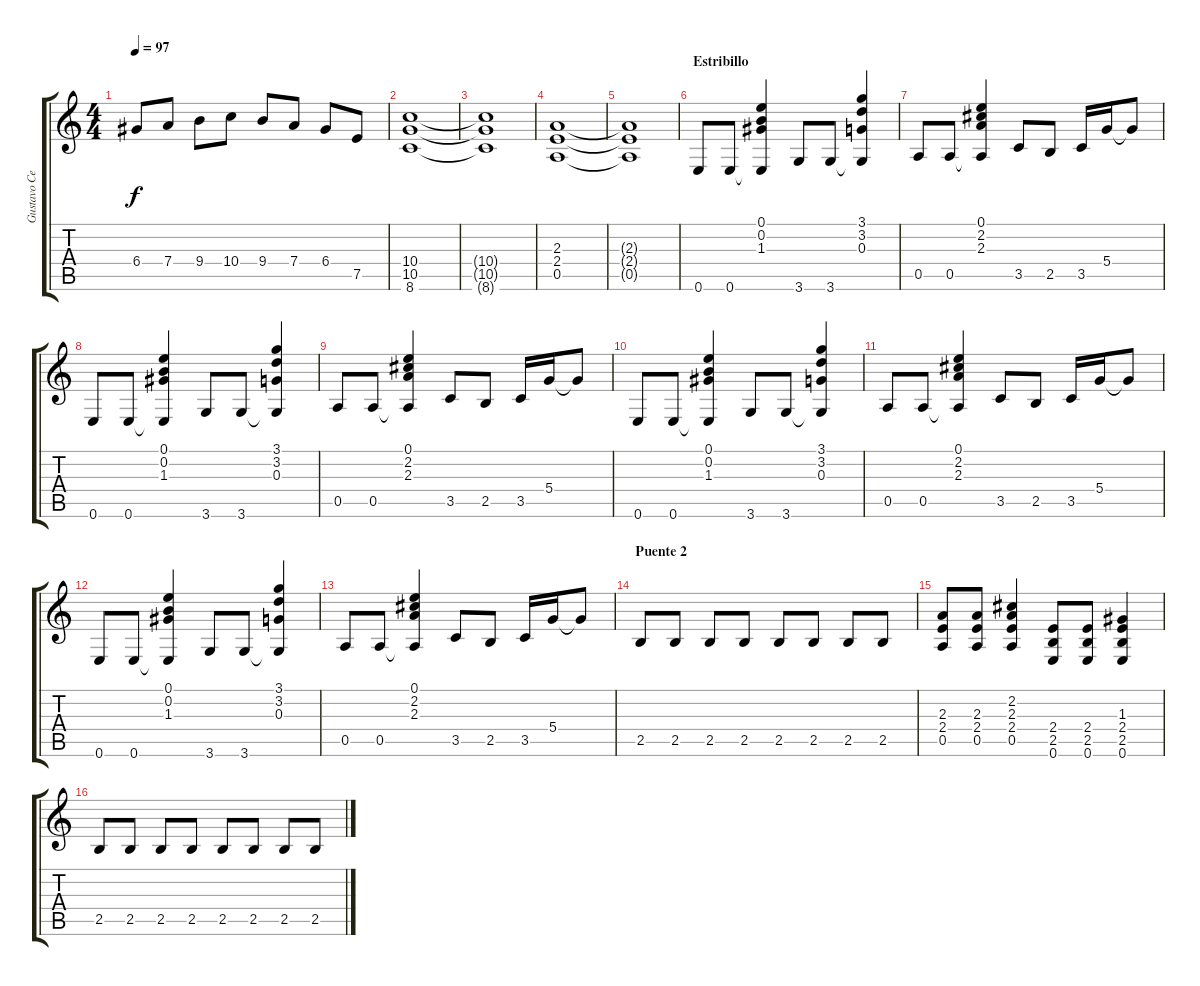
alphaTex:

\track ("Gustavo Cerati" "Gustavo Ce") {instrument distortionguitar}
\staff {score tabs}
\tuning (E4 B3 G3 D3 A2 E2) {hide}
\ts (4 4)
\tempo 97
\clef g2
\ks c
6.4.8{dy f} 7.4.8 9.4.8 10.4.8 9.4.8 7.4.8 6.4.8 7.5.8 |
(10.4 10.5 8.6).1 |
(10.4{t} 10.5{t} 8.6{t}).1 |
(2.3 2.4 0.5).1 |
(2.3{t} 2.4{t} 0.5{t}).1 |
\section ("" "Estribillo")
0.6.8 0.6.8 (0.1 0.2 1.3 0.6{t}).4 3.6.8 3.6.8 (3.1 3.2 0.3 3.6{t}).4 |
0.5.8 0.5.8 (0.1 2.2 2.3 0.5{t}).4 3.5.8 2.5.8 3.5.16 5.4.16 5.4{t}.8 |
0.6.8 0.6.8 (0.1 0.2 1.3 0.6{t}).4 3.6.8 3.6.8 (3.1 3.2 0.3 3.6{t}).4 |
0.5.8 0.5.8 (0.1 2.2 2.3 0.5{t}).4 3.5.8 2.5.8 3.5.16 5.4.16 5.4{t}.8 |
0.6.8 0.6.8 (0.1 0.2 1.3 0.6{t}).4 3.6.8 3.6.8 (3.1 3.2 0.3 3.6{t}).4 |
0.5.8 0.5.8 (0.1 2.2 2.3 0.5{t}).4 3.5.8 2.5.8 3.5.16 5.4.16 5.4{t}.8 |
0.6.8 0.6.8 (0.1 0.2 1.3 0.6{t}).4 3.6.8 3.6.8 (3.1 3.2 0.3 3.6{t}).4 |
0.5.8 0.5.8 (0.1 2.2 2.3 0.5{t}).4 3.5.8 2.5.8 3.5.16 5.4.16 5.4{t}.8 |
\section ("" "Puente 2")
2.5.8{instrument electricguitarmuted} 2.5.8 2.5.8 2.5.8 2.5.8 2.5.8 2.5.8 2.5.8 |
(2.3 2.4 0.5).8{instrument distortionguitar} (2.3 2.4 0.5).8 (2.2 2.3 2.4 0.5).4 (2.4 2.5 0.6).8 (2.4 2.5 0.6).8 (1.3 2.4 2.5 0.6).4 |
2.5.8{instrument electricguitarmuted} 2.5.8 2.5.8 2.5.8 2.5.8 2.5.8 2.5.8 2.5.8
